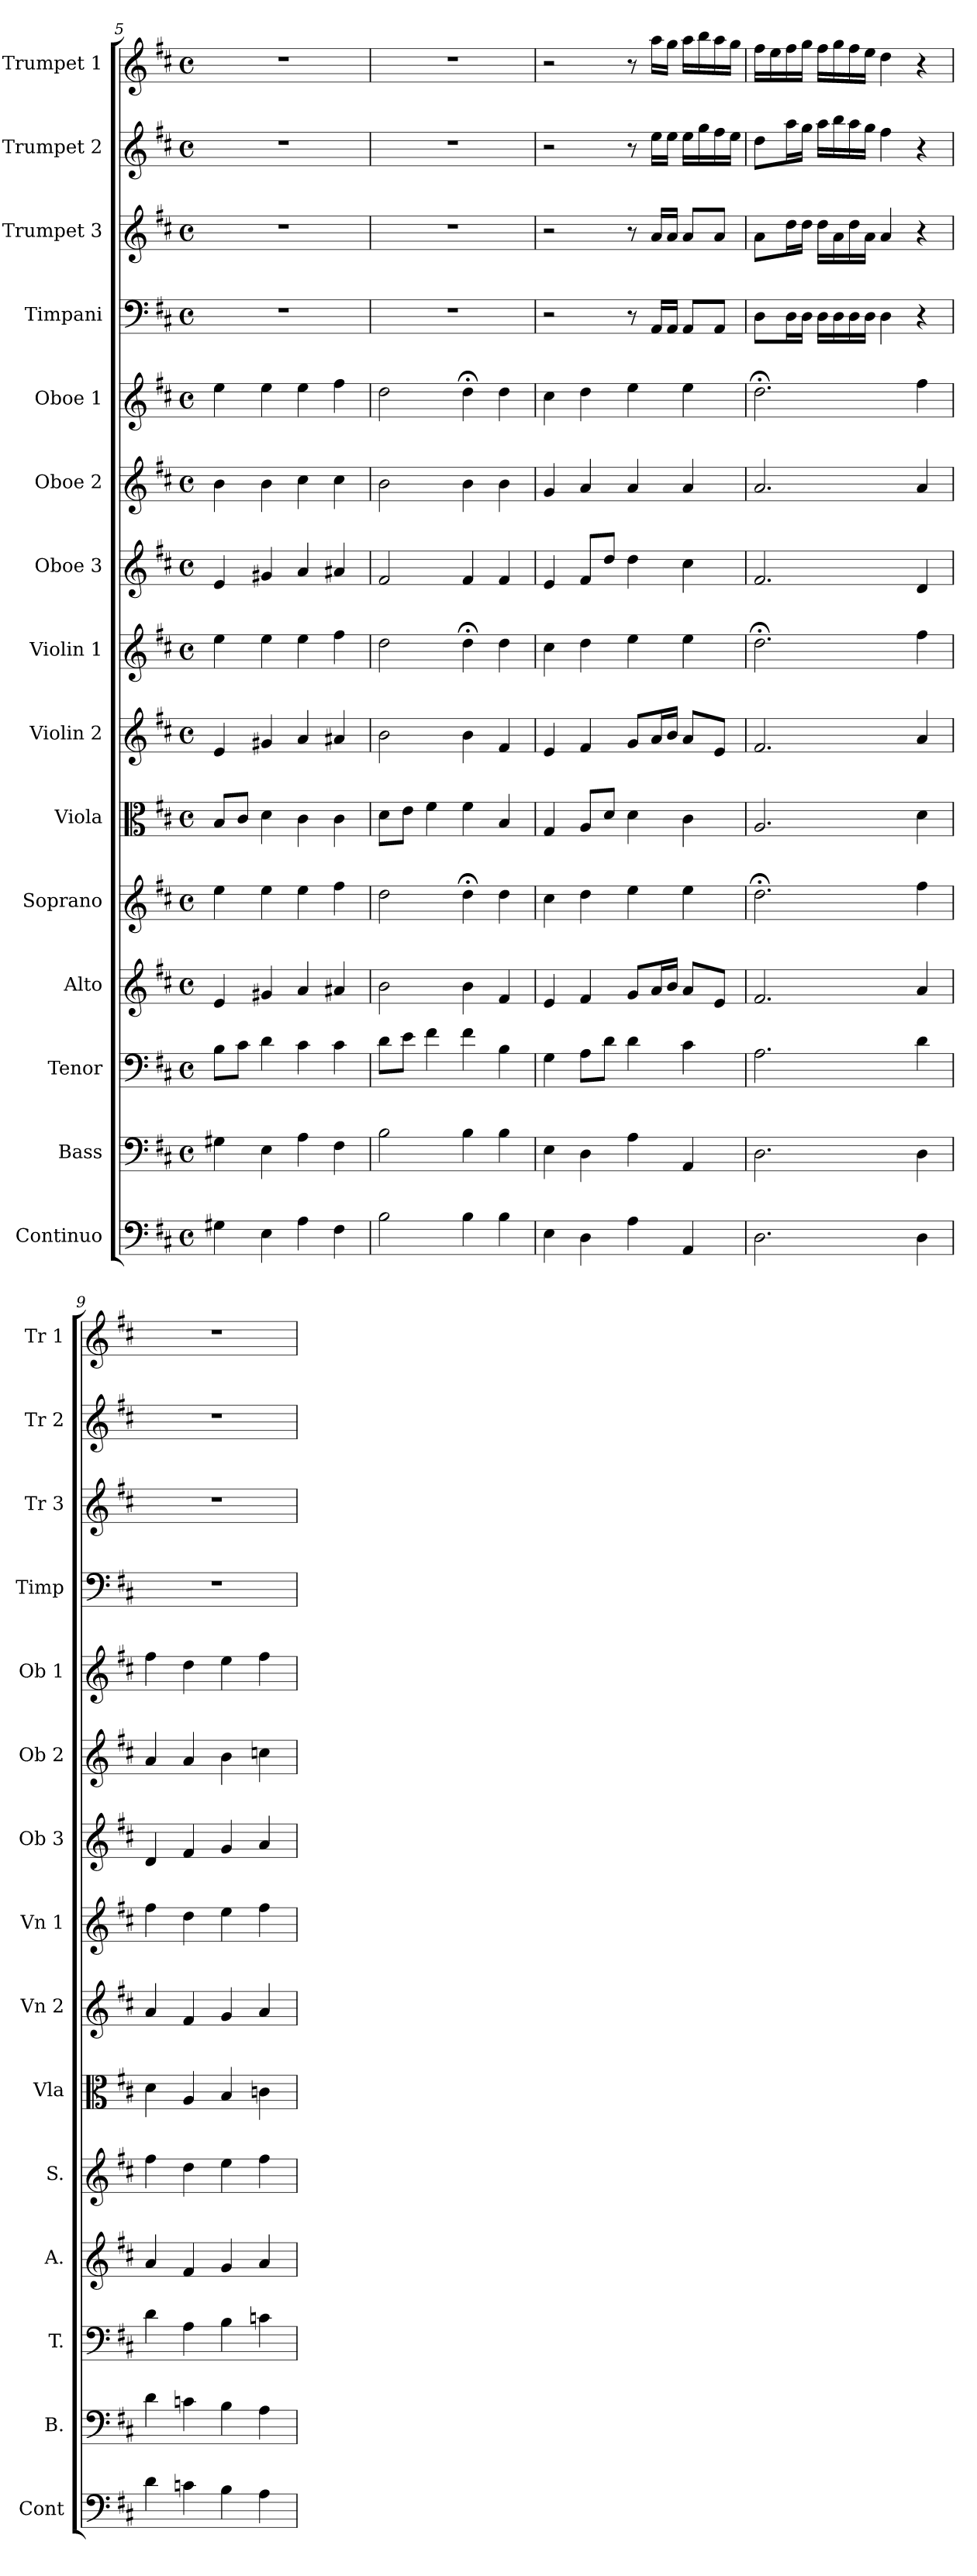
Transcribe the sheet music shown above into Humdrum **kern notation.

**kern	**kern	**kern	**kern	**kern	**kern	**kern	**kern	**kern	**kern	**kern	**kern	**kern	**kern	**kern
*part15	*part14	*part13	*part12	*part11	*part10	*part9	*part8	*part7	*part6	*part5	*part4	*part3	*part2	*part1
*staff15	*staff14	*staff13	*staff12	*staff11	*staff10	*staff9	*staff8	*staff7	*staff6	*staff5	*staff4	*staff3	*staff2	*staff1
*I"Continuo	*I"Bass	*I"Tenor	*I"Alto	*I"Soprano	*I"Viola	*I"Violin 2	*I"Violin 1	*I"Oboe 3	*I"Oboe 2	*I"Oboe 1	*I"Timpani	*I"Trumpet 3	*I"Trumpet 2	*I"Trumpet 1
*I'Cont	*I'B.	*I'T.	*I'A.	*I'S.	*I'Vla	*I'Vn 2	*I'Vn 1	*I'Ob 3	*I'Ob 2	*I'Ob 1	*I'Timp	*I'Tr 3	*I'Tr 2	*I'Tr 1
!!LO:PB:g=z
*clefF4	*clefF4	*clefF4	*clefG2	*clefG2	*clefC3	*clefG2	*clefG2	*clefG2	*clefG2	*clefG2	*clefF4	*clefG2	*clefG2	*clefG2
*k[f#c#]	*k[f#c#]	*k[f#c#]	*k[f#c#]	*k[f#c#]	*k[f#c#]	*k[f#c#]	*k[f#c#]	*k[f#c#]	*k[f#c#]	*k[f#c#]	*k[f#c#]	*k[f#c#]	*k[f#c#]	*k[f#c#]
*D:	*D:	*D:	*D:	*D:	*D:	*D:	*D:	*D:	*D:	*D:	*D:	*D:	*D:	*D:
*M4/4	*M4/4	*M4/4	*M4/4	*M4/4	*M4/4	*M4/4	*M4/4	*M4/4	*M4/4	*M4/4	*M4/4	*M4/4	*M4/4	*M4/4
*met(c)	*met(c)	*met(c)	*met(c)	*met(c)	*met(c)	*met(c)	*met(c)	*met(c)	*met(c)	*met(c)	*met(c)	*met(c)	*met(c)	*met(c)
=5	=5	=5	=5	=5	=5	=5	=5	=5	=5	=5	=5	=5	=5	=5
4G#X\	4G#X\	8B\L	4e/	4ee\	8B/L	4e/	4ee\	4e/	4b\	4ee\	1r	1r	1r	1r
.	.	8c#\J	.	.	8c#/J	.	.	.	.	.	.	.	.	.
4E\	4E\	4d\	4g#X/	4ee\	4d\	4g#X/	4ee\	4g#X/	4b\	4ee\	.	.	.	.
4A\	4A\	4c#\	4a/	4ee\	4c#\	4a/	4ee\	4a/	4cc#\	4ee\	.	.	.	.
4F#\	4F#\	4c#\	4a#X/	4ff#\	4c#\	4a#X/	4ff#\	4a#X/	4cc#\	4ff#\	.	.	.	.
=6	=6	=6	=6	=6	=6	=6	=6	=6	=6	=6	=6	=6	=6	=6
2B\	2B\	8d\L	2b\	2dd\	8d\L	2b\	2dd\	2f#/	2b\	2dd\	1r	1r	1r	1r
.	.	8e\J	.	.	8e\J	.	.	.	.	.	.	.	.	.
.	.	4f#\	.	.	4f#\	.	.	.	.	.	.	.	.	.
4B\	4B\	4f#\	4b\	4dd;<\	4f#\	4b\	4dd;<\	4f#/	4b\	4dd;<\	.	.	.	.
4B\	4B\	4B\	4f#/	4dd\	4B/	4f#/	4dd\	4f#/	4b\	4dd\	.	.	.	.
=7	=7	=7	=7	=7	=7	=7	=7	=7	=7	=7	=7	=7	=7	=7
4E\	4E\	4G\	4e/	4cc#\	4G/	4e/	4cc#\	4e/	4g/	4cc#\	2r	2r	2r	2r
4D\	4D\	8A\L	4f#/	4dd\	8A/L	4f#/	4dd\	8f#/L	4a/	4dd\	.	.	.	.
.	.	8d\J	.	.	8d/J	.	.	8dd/J	.	.	.	.	.	.
4A\	4A\	4d\	8g/L	4ee\	4d\	8g/L	4ee\	4dd\	4a/	4ee\	8r	8r	8r	8r
.	.	.	16a/L	.	.	16a/L	.	.	.	.	16AA/LL	16a/LL	16ee\LL	16aa\LL
.	.	.	16b/JJ	.	.	16b/JJ	.	.	.	.	16AA/JJ	16a/JJ	16ee\JJ	16gg\JJ
4AA/	4AA/	4c#\	8a/L	4ee\	4c#\	8a/L	4ee\	4cc#\	4a/	4ee\	8AA/L	8a/L	16ee\LL	16aa\LL
.	.	.	.	.	.	.	.	.	.	.	.	.	16gg\	16bb\
.	.	.	8e/J	.	.	8e/J	.	.	.	.	8AA/J	8a/J	16ff#\	16aa\
.	.	.	.	.	.	.	.	.	.	.	.	.	16ee\JJ	16gg\JJ
=8	=8	=8	=8	=8	=8	=8	=8	=8	=8	=8	=8	=8	=8	=8
2.D\	2.D\	2.A\	2.f#/	2.dd;<\	2.A/	2.f#/	2.dd;<\	2.f#/	2.a/	2.dd;<\	8D\L	8a\L	8dd\L	16ff#\LL
.	.	.	.	.	.	.	.	.	.	.	.	.	.	16ee\
.	.	.	.	.	.	.	.	.	.	.	16D\L	16dd\L	16aa\L	16ff#\
.	.	.	.	.	.	.	.	.	.	.	16D\JJ	16dd\JJ	16gg\JJ	16gg\JJ
.	.	.	.	.	.	.	.	.	.	.	16D\LL	16dd\LL	16aa\LL	16ff#\LL
.	.	.	.	.	.	.	.	.	.	.	16D\	16a\	16bb\	16gg\
.	.	.	.	.	.	.	.	.	.	.	16D\	16dd\	16aa\	16ff#\
.	.	.	.	.	.	.	.	.	.	.	16D\JJ	16a\JJ	16gg\JJ	16ee\JJ
.	.	.	.	.	.	.	.	.	.	.	4D\	4a/	4ff#\	4dd\
4D\	4D\	4d\	4a/	4ff#\	4d\	4a/	4ff#\	4d/	4a/	4ff#\	4r	4r	4r	4r
!!LO:PB:g=z
=9	=9	=9	=9	=9	=9	=9	=9	=9	=9	=9	=9	=9	=9	=9
4d\	4d\	4d\	4a/	4ff#\	4d\	4a/	4ff#\	4d/	4a/	4ff#\	1r	1r	1r	1r
4cn\	4cn\	4A\	4f#/	4dd\	4A/	4f#/	4dd\	4f#/	4a/	4dd\	.	.	.	.
4B\	4B\	4B\	4g/	4ee\	4B/	4g/	4ee\	4g/	4b\	4ee\	.	.	.	.
4A\	4A\	4cn\	4a/	4ff#\	4cn\	4a/	4ff#\	4a/	4ccn\	4ff#\	.	.	.	.
=	=	=	=	=	=	=	=	=	=	=	=	=	=	=
*-	*-	*-	*-	*-	*-	*-	*-	*-	*-	*-	*-	*-	*-	*-
